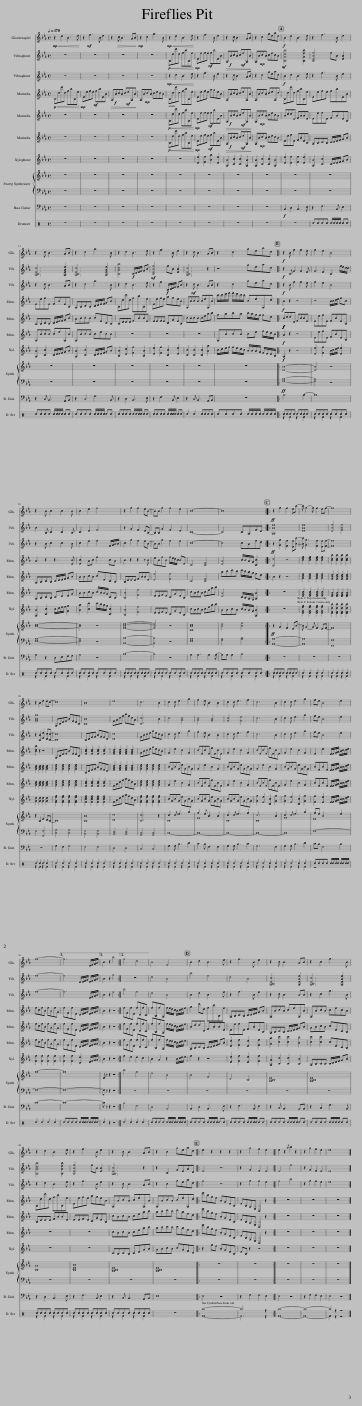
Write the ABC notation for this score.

X:1
%%score 1 2 3 4 5 6 7 { ( 8 10 ) | 9 } 11 ( 12 13 )
L:1/8
Q:1/4=170
M:4/4
I:linebreak $
K:Eb
V:1 treble transpose=24
V:2 treble
V:3 treble
V:4 treble
V:5 treble
V:6 treble
V:7 treble transpose=12
V:8 treble
V:10 treble
V:9 bass
V:11 bass transpose=-12
V:12 perc
K:none
V:13 perc
K:none
V:1
!mp!!<(! z2 d2 B3 e!<)! | z2!mf! f3 B e2 | z2!>(! c B3 AB!>)! |!mp! z2 c2 g3 B |!mp!!<(! z2 d2 B3 e!<)! | %5
 z2 f3 B e2 | z2 c B3 AB | z2 c2 gead |!f! B2 d2 B3 e | z2 f3 B e2 |$ %10
 z2 c B3 AB | z2 c2 g3 B | z2 d2 B3 e | z2 f3 B e2 | z2 c B3 AB | %15
 z2 c2 gead |:!f! z2 B f2 f2 e | f2 e2 B4 |$ z2 B c2 c2 B | c2 e2 f4 | %20
 z2 g2 f2 eB- | BB g2 f2 e2 | c8- | c8 ::!ff! z2 g2 f2 eb- | %25
 b g2- g f2 ef- | f8 |$ z2 B2 e2 dc- | c8 | B8 | %30
 d8 | c6 B2 | c2 c e3 g2 | f2 e B3 B2 | c2 c e3 f2 | %35
 c6 B2 | c2 c e3 g2 | fe B4 e2 |$ f8- |1 f6 E/F/G/A/ ||1 %40
 B2 z2 b4 :|2 f4 d4 || B4 F4 | B2 d2 B3 e | z2 f3 B e2 | %45
 z2 c B3 AB | z2 c2 g3 B |$ z2 d2 B3 e | z2 f3 B e2 | z2 c B3 AB | %50
 z2 c2 gead |: e2 z2 z2 z2 | z2 g2 f2 e2 :| e2 z2{/a} b2 z2 | z2 g2 f2 e2 | %55
 e8 |] %56
V:2
 z8 | z8 | z8 | z8 |!p!!<(! B,dd'd fbB,e!<)! | %5
!mp! Eefe!mf! fbEB |!>(! A,!f!BcB c!mf!eA,B!>)! | A,B!mp!cB cecB |!mf! [B,Adb]6 [B,Aeb]2 | [B,EBf]4 fB [EB]2 |$ %10
 [A,B,Ec]6 [A,EAe]2 | [A,B,Ec]6 [A,EAe]2 | [B,Adb]4!f! C/D/E/F/ GB |!mf! [B,EBf]4 fB [EB]2 | [A,B,Ec]6 z2 | %15
 z4 gead |:!f! z2 B, F2 F2 E | F2 E2 B,2 f/e/d/c/ |$ B2 B, C2 C2 B, | C2 E2 F4 | %20
 z2 G2 F2 EB,- | B,B, G2 F2 E2 | C8- | C4 CA,FD :: [A,Ae]8 | %25
 [EAe]8 | [DBf]4 [FBf]4 |$ [GBg]8 | G,CEF BFEC | [B,B]8 | %30
 FAdf afdA | [Cc]6 B2 | c4 [Ac]4 | [Ac]4 [GB]4 | [Gc]4 [Ge]4 | %35
 c6 B2 | c2 c e3 g2 | fe B4 e2 |$ f8- |1 f4 D/E/F/G/ E/F/G/A/ ||1 %40
 B2 z2 g4 :|2 z8 || d4 B4 | b4 f4 | d4 B4 | %45
 [A,B,Ec]6 [A,EAe]2 | [A,B,Ec]6 [A,EAe]2 |$ [B,Adb]6 [B,Aeb]2 | [B,EBf]4 fB [EB]2 | [A,B,Ec]6 z2 | %50
 z2 C2 GEAD |: E4 z4 | z2 G2 F2 E2 :| E4 f4 | z2 G2 F2 E2 | %55
 E8 |] %56
V:3
 z8 | z8 | z8 | z8 |!mp!!<(! z2 d2 B3 e!<)! | %5
 z2 f3 B e2 | z2 c B3 AB | z2 c2 gead |!f! B2 d2 B3 e | z2 f3 B e2 |$ %10
 z2 c B3 AB | z2 c2 g3 B | z2 d2 B3 e | z2 f2!f! C/D/E/F/ GB | z2!mf! c B3 AB | %15
 z2 c2 gead |:!f! z2 B f2 f2 e | f2 e2 B4 |$ z2 B c2 c2 B | c2 e2 f2 F/G/A/B/ | %20
 c2 g2 f2 eB- | BB g2 f2 e2 | c8- | c4 cAfd ::!ff! z2 [Gg]2 [Ff]2 [Ee][Bb]- | %25
 [Bb] [Gg]3 [Ff]2 [Ee][Ff]- | [Ff]8 |$ z2 [B,B]2 [Ee]2 [Dd][Cc]- | [Cc]8 | B,DFG BGFD | %30
 [Dd]8 | GBce gecB | c2 c e3 g2 | f2 e B3 B2 | c2 c e3 f2 | %35
 c6 B2 | c2 c e3 g2 | fe B4 e2 |$ f8- |1 f6 E/F/G/A/ ||1 %40
 B2 z2 e4 :|2 b4 f4 || d4 B4 | B2 d2 B3 e | z2 f3 B e2 | %45
 z2 c B3 AB | z2 c2 g3 B |$ z2 d2 B3 e | z2 f3 B e2 | z2 c B3 AB | %50
 z2 c2 gead |: f4 z4 | z2 g2 f2 e2 :| f4 b4 | z2 g2 f2 e2 | %55
 e8 |] %56
V:4
!p!!<(! B,dd'd fbB,e!<)! |!mp! Eefe!mf! fbEB |!>(! A,!f!BcB c!mf!eA,B!>)! | A,B!mp!cB cecB | B,dd'd fbB,e | %5
 Eefe ageB | A,BcB ceA,B | A,BcB ceA,d | B,dd'd fbB,e | Eefe fbEB |$ %10
 EefE FBEB, | A,B,CB, C/D/E/F/ GB | B,dd'd fbB,e | Eefe ageB | A,BcB ceA,B | %15
 c'/d'/e'/f'/ f'/e'/d'/c'/ ceA,d |:!f! B2 z2 z4 | z4 B/c/d/e/ fc |$ A2 z2 z3 [DB] | [Ec]2 Ac f2 cA | %20
 B2 z2 z2 z B | eBfB f/e/d/c/ BE | C4 [CF]4 | [DA]4 c/B/A/G/ [Cc]2 :: [B,d]4 z4 | %25
 [ceg]2 [ceg]2 [ceg]2 [ceg]2 | [Bdb]2 [Bdb]2 [Bdb]2 [Bdb]2 |$ [Bdb]2 z2 z4 | G,CEF BFEC | [FBd]2 [FBd]2 [FBd]2 [FBd]2 | %30
 [FAd]2 [FAd]2 [FAd]2 [FAd]2 | GBce gecB | G2 e2 c2 G2 | cFcF fFcF | G2 e2 c2 G2 | %35
 cFcF fFcF | G2 e2 c2 G2 | F2 e2 E/F/G/A/ B/c/d/e/ |$ fcfB fAfG |1 fFfE D/E/F/G/ E/F/G/A/ ||1 %40
 B2 z2 z4 :|2 fFfE fDfC || fB,fA, f/e/d/c/ B/c/d/e/ | g2 d'd fbB,e | A,B,CB, C/D/E/F/ GB | %45
 A,BcB ceA,B | A,BcB cecB |$ B,dd'd fbB,e | Eefe ageB | A,BcB ceA,B | %50
 A,BcB ceA,d |: e'bge BGEB, | EB,G,E, B,,2 z2 :| z8 | z8 | %55
 z8 |] %56
V:5
 z8 | z8 | z8 | z8 |!p!!<(! B,dd'd fbB,e!<)! | %5
!mp! Eefe!mf! fbEB |!>(! A,!f!BcB c!mf!eA,B!>)! | A,B!mp!cB cecB | BddD FBBE | EefE FBEB, |$ %10
 A,B,CB, C/D/E/F/ GB | ABcB cECB, | B,DDD FBBE | EEFE CGEB, | cBcB ceab | %15
 gaba b/a/g/f/ fd |:!f!!f!!f! BddD FBBE | EefE FBEB, |$ A,B,CB, C/D/E/F/ GB | ABcB cECB, | %20
 B,DDD FBBE | [Ee]4 [Ff]4 | C4 [CF]4 | abc'b c'/b/a/g/ fd :: B2 z2 z4 | %25
 [Gce]2 [Gce]2 [Gce]2 [Gce]2 | [FBd]2 [FBd]2 [FBd]2 [FBd]2 |$ [GBd]2 [GBd]2 [GBd]2 [GBd]2 | [Gce]2 [Gce]2 [Gce]2 [Gce]2 | B,DFG BGFD | %30
 [FAd]2 [FAd]2 [FAd]2 [FAd]2 | [Gce]2 [Gce]2 [Gce]2 [Gce]2 | cGcG eGcG | G2 e2 c2 G2 | cGcG eGcG | %35
 G2 e2 c2 G2 | cGcG eGcG | cFcF E/F/G/A/ B/c/d/e/ |$ fcfB fAfG |1 fFfE D/E/F/G/ E/F/G/A/ ||1 %40
 B2 z2 z4 :|2 fFfE fDfC || fB,fA, f/e/d/c/ B/c/d/e/ | BddD FBBE | EefE FBEB, | %45
 A,B,CB, C/D/E/F/ GB | ABcB cECB, |$ B,DDD FBBE | EEFE CGEB, | cBcB ceab | %50
 abc'b c'afd |: e'bge BGEB, | EB,G,E, B,,2 z2 :| z8 | z8 | %55
 z8 |] %56
V:6
 z8 | z8 | z8 | z8 |!p!!<(! B,dd'd fbB,e!<)! | %5
!mp! Eefe!mf! fbEB |!>(! A,!f!BcB c!mf!eA,B!>)! | A,B!mp!cB cecB | EefE FBEB, | A,B,CB, C/D/E/F/ GB |$ %10
 A,BcB ceA,B | A,BcB cecB | z8 | z8 | z8 | %15
 A,BcB ce f/e/d/B/ |:!f! A2 z2 z4 | EefE FBEB, |$ A,B,CB, CDEG | ABcB c/B/A/G/ CB, | %20
 [B,B]4 [Ff]4 | EEFE CGEB, | cBcB ceab | [DA]4 C/B,/A,/G,/ [A,A]2 :: z8 | %25
 [EGc]2 [EGc]2 [EGc]2 [EGc]2 | [DFB]2 [DFB]2 [DFB]2 [DFB]2 |$ [GBd]2 [GBd]2 [GBd]2 [GBd]2 | [Gce]2 [Gce]2 [Gce]2 [Gce]2 | [FBd]2 [FBd]2 [FBd]2 [FBd]2 | %30
 FAdf afdA | [Gce]2 [Gce]2 [Gce]2 [Gce]2 | G2 e2 c2 G2 | cFcF fFcF | G2 e2 c2 G2 | %35
 cFcF fFcF | G2 e2 c2 G2 | cFcF E/F/G/A/ B/c/d/e/ |$ fcfB fAfG |1 fFfE D/E/F/G/ E/F/G/A/ ||1 %40
 B2 z2 z4 :|2 fFfE fDfC || fB,fA, f/e/d/c/ B/c/d/e/ | A,B,CB, C/D/E/F/ GB | [Ee]2 [Ff]2 [Ee]2 [Ff]2 | %45
 [Aa]2 [cc']2 [cc']2 [Bb]2 | [cc']2 [cc']2 cECB, |$ z8 | z8 | cBcB ceab | %50
 abc'b c'afd |: e'bge BGEB, | EB,G,E, B,,2 z2 :| z8 | z8 | %55
 z8 |] %56
V:7
 z8 | z8 | z8 | z8 | z8 | %5
 [Ee]2 [Ff]2 [Ba]2 [Ee]2 | [A,A]2 [Cc]2 [Cc]2 [A,A]2 | [A,A]2 [Cc]2 [Cc]2 [A,A]2 | [Ee]2 [Ef]2 [Ff]2 [Ee]2 | [A,A]2 [Cc]2 C/D/E/F/ GB |$ %10
 [A,A]2 [Cc]2 C/D/E/F/ GB | [A,A]2 [Cc]2 C/D/E/F/ GB | [B,B]2 [Dd]2 [Ff]2 [B,B]2 | [Ee]2 [Ff]2 [Cc]2 [Ee]2 | [Cc]2 [Cc]2 [Cc]2 [Aa]2 | %15
 c/d/e/f/ f/e/d/c/ B/B/A/G/ F/E/D/B,/ |:!f! A,2 z2 z4 | [Ee]2 [Ff]2 B/c/d/e/ [Ee]2 |$ [A,A]2 [Cc]2 c/d/e/f/ [Gg]2 | [Aa]2 [cc']2 c'/b/a/g/ [Cc]2 | %20
 [B,B]4 [Ff]4 | EEFE CGEB, | cBcB ceab | ABcB c/B/A/G/ [A,A]2 :: z8 | %25
 [EGeg]2 [EGeg]2 [EGeg]2 [EGeg]2 | [DFdb]2 [DFdb]2 [DFdb]2 [DFdb]2 |$ [Gd]2 [Gd]2 [Gd]2 [Gd]2 | [EGeg]2 [EGeg]2 [EGeg]2 [EGeg]2 | [FBdf]2 [FBdf]2 [FBdf]2 [FBdf]2 | %30
 FAdf afdA | [EGeg]2 [EGeg]2 [EGeg]2 [EGeg]2 | cGcG eGcG | cGcG eGcG | cGcG eGcG | %35
 [Gg]2 [Ee]2 [Cc]2 [Gg]2 | [Gg]2 [Ee]2 [Cc]2 [Gg]2 | [Ff]2 [Ee]2 E/F/G/A/ B/c/d/e/ |$ [Ff]2 [Ff]2 [Ff]2 [Ff]2 |1 [Ff]2 [Ff]2 [Dd]2 E/F/G/A/ ||1 %40
 B2 z2 z4 :|2 f2 e2 d2 c2 || B2 A2 z2 B/c/d/e/ | f2 z2 z4 | [Ee]2 [Ff]2 [Ee]2 [Ff]2 | %45
 [A,A]2 [Cc]2 [Cc]2 [B,B]2 | A,B,CB, C/D/E/F/ GB |$ z8 | z8 | CB,CB, CEAB | %50
 ABcB cAFD |: z2 ge BGEB, | EB, z2 z4 :| z8 | z8 | %55
 z8 |] %56
V:8
 z8 | z8 | z8 | z8 | z8 | %5
 z8 | z8 | z8 | z8 | z8 |$ %10
 z8 | z8 | z8 | z8 | z8 | %15
 z8 |: [DB]8- | [DB]4 z4 |$ [Ac]8- | [Ac]4 z4 | %20
 [FBd]8- | [FBd]4 z4 | [CAc]8 | [Ad]4 [Be]4 ::!ff! z2 G2 F2 EB- | %25
 B G2- G F2 EF- | F8 |$ z2 B,2 E2 DC- | C8 | [B,B]8 | %30
 [Dd]8 | [Cc]6 z2 | c2 c e3 g2 | f2 e B3 B2 | c2 c e3 f2 | %35
 c6 B2 | c2 c e3 g2 | fe B4 e2 |$ f8- |1 f8 ||1 %40
 E z z2 z4 :|2 b4 f4 || d4 B4 | B4 F4 | D4 B,4 | %45
 [A,B,E]8 | [A,B,E]8 |$ [B,A]8 | [B,EB]8 | [A,B,E]8 | %50
 [A,B,E]8 |: z8 | z8 :| z8 | z8 | %55
 z8 |] %56
V:9
 z8 | z8 | z8 | z8 | z8 | %5
 z8 | z8 | z8 | z8 | z8 |$ %10
 z8 | z8 | z8 | z8 | z8 | %15
 z8 |:!ff! [F,B,]8- | [F,B,]4 z4 |$ [E,A,]8- | [E,A,]4 z4 | %20
 [B,,B,]8- | [B,,B,]4 z4 | [E,A,]8 | [F,A,]4 [G,B,]4 :: [A,,A,]8- | %25
 [A,,A,]8 | [F,,F,]8 |$ E,4 [F,,F,]4 | [C,G,]4 [C,G,]4 | [B,,F,]4 [B,,F,]4 | %30
 [A,,D,]4 [A,,D,]4 | [G,,C,]4 [G,,C,]4 | C,8- | C,8- | C,8- | %35
 C,8- | C,8 | E,8- |$ E,8- |1 E,8- ||1 %40
 E, z z2 z4 :|2 z8 || z8 | z8 | z8 | %45
 z8 | z8 |$ z8 | z8 | z8 | %50
 z8 |: z8 | z8 :| z8 | z8 | %55
 z8 |] %56
V:10
 x8 | x8 | x8 | x8 | x8 | %5
 x8 | x8 | x8 | x8 | x8 |$ %10
 x8 | x8 | x8 | x8 | x8 | %15
 x8 |: x8 | x8 |$ x8 | x8 | %20
 x8 | x8 | x8 | x8 :: x8 | %25
 x8 | x8 |$ x8 | x8 | x8 | %30
 x8 | x8 | C8 | F8 | C8 | %35
 C8 | G8 | E8 |$ x8 |1 x8 ||1 %40
 x8 :|2 x8 || x8 | x8 | x8 | %45
 x8 | x8 |$ x8 | x8 | x8 | %50
 x8 |: x8 | x8 :| x8 | x8 | %55
 x8 |] %56
V:11
 z8 | z8 | z8 | z8 | z8 | %5
 z8 | z8 | z8 |!f! B,,2 D,2 B,,3 E, | z2 F,3 B,, E,2 |$ %10
 z2 C, B,,3 A,,B,, | z2 C,2 G,3 B,, | z2 D,2 B,,3 E, | z2 F,3 B,, E,2 | z2 C, B,,3 A,,B,, | %15
 z8 |: B,6 B,2- | B,8 |$ A,2 z2 D,E,F,G, | A,4 z4 | %20
 B,8- | B,4 z4 | A,2 A,3 A,2 A,- | A,A, A,2 B,4 :: z8 | %25
 z8 | z8 |$ z8 | G,2 F,2 G,4 | F,4 F,4 | %30
 D,4 D,4 | C,4 C,4 | G,2 G, B,3 D2 | C2 B, F,3 F,2 | G,2 G, B,3 C2 | %35
 G,6 F,2 | G,2 G, B,3 D2 | CB, F,4 B,2 |$ C8- |1 C8- ||1 %40
 C z z2 z4 :|2 B,4 F,4 || D,4 B,,4 | B,,2 D,2 B,,3 E, | z2 F,3 B,, E,2 | %45
 z2 C, B,,3 A,,B,, | z2 C,2 G,3 B,, |$ z2 D,2 B,,3 E, | z2 F,3 B,, E,2 | z2 C, B,,3 A,,B,, | %50
 E,8 |: E,4 z4 | z2 G,2 F,2 E,2 :| E,4 z4 | z2 G,2 F,2 E,2 | %55
 E,4 z4 |] %56
V:12
[K:C] z8 | z8 | z8 | z8 | z8 | %5
 z8 | z8 | z8 | z8 | cccc c/c/c/c/ cc |$ %10
 cccc c/c/c/c/ cc | cccc c/c/c/c/ cc | cccc c/c/c/c/ cc | cccc c/c/c/c/ cc | c2 c2 cccc | %15
 cccc c/c/c/c/ c/c/c/c/ |: cccc cccc | cccc cccc |$ cccc cccc | cccc cccc | %20
 cccc cccc | cccc cccc | cccc cccc | cccc cccc :: cccc cccc | %25
 c2 c2 c2 c2 | c2 c2 c2 c2 |$ c2 c2 c2 c2 | c2 c2 c2 c2 | c2 c2 c2 c2 | %30
 c2 c2 c2 c2 | c2 c2 c2 c2 | c2 c2 c2 c2 | c2 c2 c2 c2 | c2 c2 c2 c2 | %35
 c2 c2 c2 c2 | c2 c2 c2 c2 | cccc c/c/c/c/ c/c/c/c/ |$ c2 c2 c2 c2 |1 cccc c/c/c/c/ c/c/c/c/ ||1 %40
 c2 z2 z4 :|2 c2 c2 c2 c2 || cccc c/c/c/c/ c/c/c/c/ | cccc c/c/c/c/ cc | cccc c/c/c/c/ cc | %45
 cccc c/c/c/c/ cc | cccc c/c/c/c/ cc |$ cccc cccc | cccc cccc | cccc cccc | %50
 z8 |: ^a8- | ^a6 z2 :| ^a8- | ^a8- | %55
 ^a2 z2 z4 |] %56
V:13
[K:C] x8 | x8 | x8 | x8 | x8 | %5
 x8 | x8 | x8 | x8 | x8 |$ %10
 x8 | x8 | x8 | x8 | x8 | %15
 x8 |: z2 F2 z2 F2 | z2 F2 z2 F2 |$ z2 F2 z2 F2 | z2 F2 z2 F2 | %20
 z2 F2 z2 F2 | z2 F2 z2 F2 | z2 F2 z2 F2 | z2 F2 z2 F2 :: z2 F2 z2 F2 | %25
 z2 F2 z2 F2 | z2 F2 z2 F2 |$ z2 F2 z2 F2 | z2 F2 z2 F2 | z2 F2 z2 F2 | %30
 z2 F2 z2 F2 | z2 F2 z2 F2 | z2 F2 z2 F2 | z2 F2 z2 F2 | z2 F2 z2 F2 | %35
 z2 F2 z2 F2 | z2 F2 z2 F2 | z8 |$ x8 |1 x8 ||1 %40
 x8 :|2 x8 || x8 | x8 | x8 | %45
 x8 | x8 |$ z2 F2 z2 F2 | z2 F2 z2 F2 | z2 F2 z2 F2 | %50
 x8 |: F8- | F6 z2 :| F8- | F8- | %55
 F2 z2 z4 |] %56
